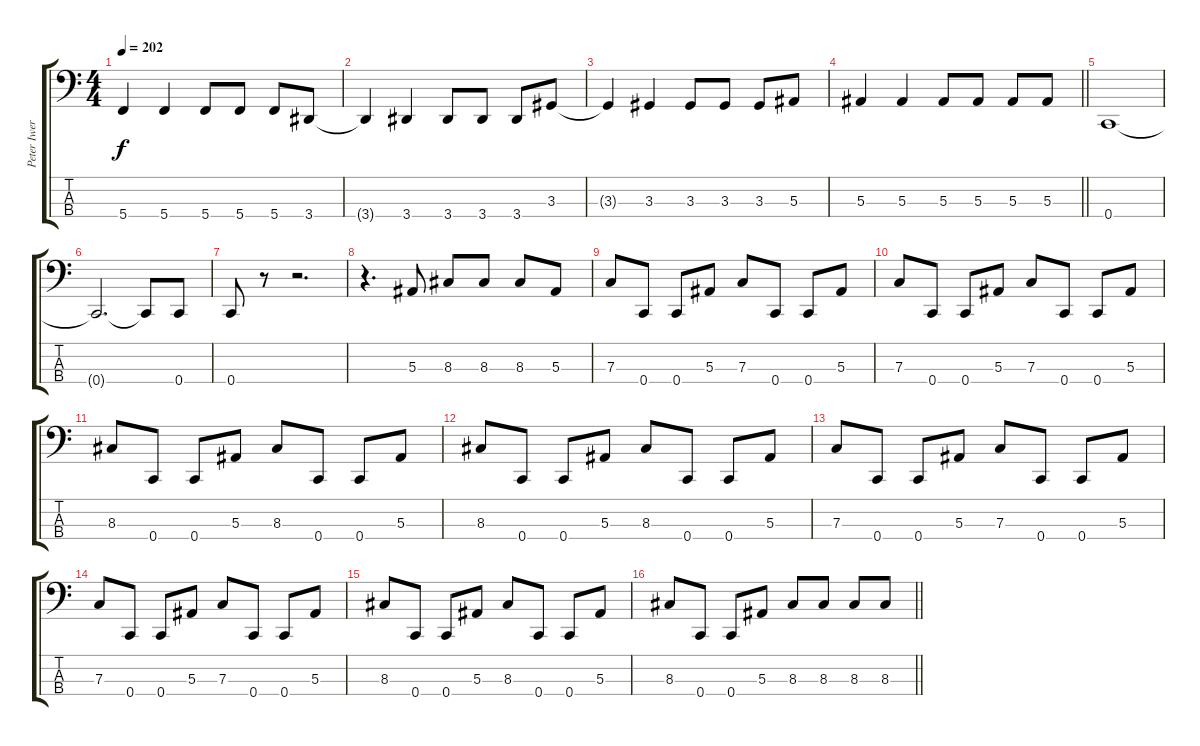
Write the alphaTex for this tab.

\track ("Peter Iwers" "Peter Iwer") {instrument electricbassfinger}
\staff {score tabs}
\tuning (Eb2 Bb1 F1 C1) {hide}
\ts (4 4)
\tempo 202
\clef f4
\ks c
5.4{t}.4{dy f} 5.4.4 5.4.8 5.4.8 5.4.8 3.4.8 |
3.4{t}.4 3.4.4 3.4.8 3.4.8 3.4.8 3.3.8 |
3.3{t}.4 3.3.4 3.3.8 3.3.8 3.3.8 5.3.8 |
\barLineRight lightlight
5.3.4 5.3.4 5.3.8 5.3.8 5.3.8 5.3.8 |
0.4.1 |
0.4{t}.2{d} 0.4{t}.8 0.4.8 |
0.4.8 r.8 r.2{d} |
r.4{d} 5.3.8 8.3.8 8.3.8 8.3.8 5.3.8 |
7.3.8 0.4.8 0.4.8 5.3.8 7.3.8 0.4.8 0.4.8 5.3.8 |
7.3.8 0.4.8 0.4.8 5.3.8 7.3.8 0.4.8 0.4.8 5.3.8 |
8.3.8 0.4.8 0.4.8 5.3.8 8.3.8 0.4.8 0.4.8 5.3.8 |
8.3.8 0.4.8 0.4.8 5.3.8 8.3.8 0.4.8 0.4.8 5.3.8 |
7.3.8 0.4.8 0.4.8 5.3.8 7.3.8 0.4.8 0.4.8 5.3.8 |
7.3.8 0.4.8 0.4.8 5.3.8 7.3.8 0.4.8 0.4.8 5.3.8 |
8.3.8 0.4.8 0.4.8 5.3.8 8.3.8 0.4.8 0.4.8 5.3.8 |
\barLineRight lightlight
8.3.8 0.4.8 0.4.8 5.3.8 8.3.8 8.3.8 8.3.8 8.3.8
